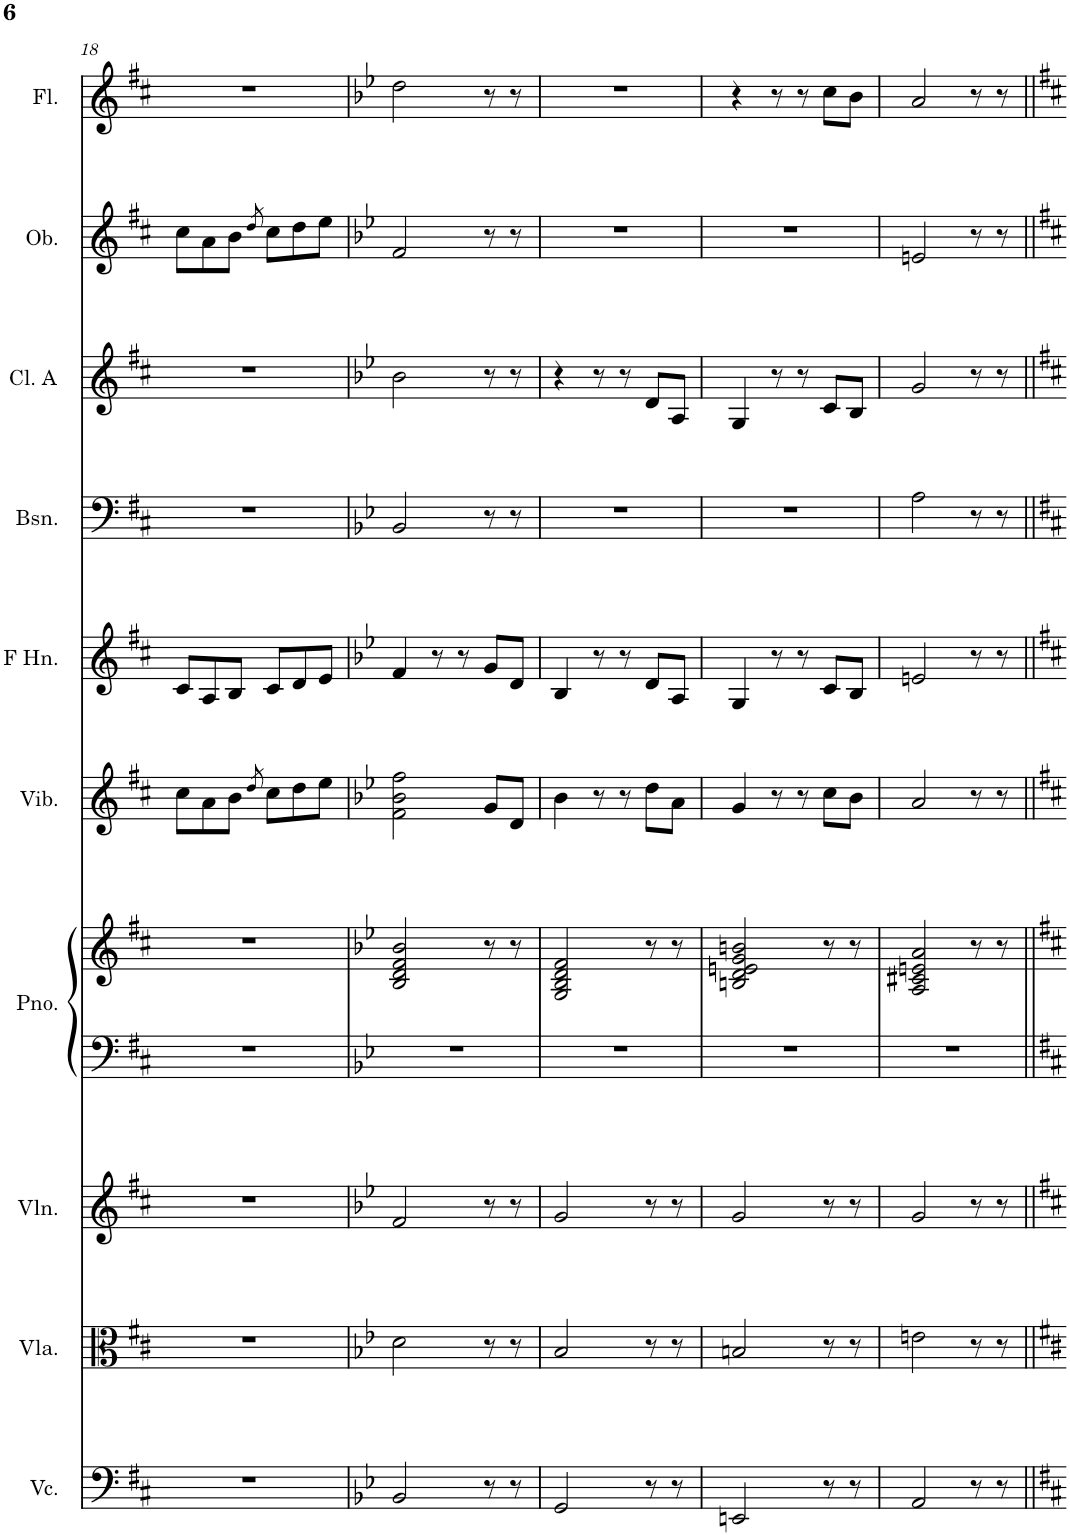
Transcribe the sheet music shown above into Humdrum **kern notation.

**kern	**kern	**kern	**kern	**kern	**kern	**kern	**kern	**kern	**kern	**kern
*part10	*part9	*part8	*part7	*part7	*part6	*part5	*part4	*part3	*part2	*part1
*staff11	*staff10	*staff9	*staff8	*staff7	*staff6	*staff5	*staff4	*staff3	*staff2	*staff1
*I"Violoncello	*I"Viola	*I"Violin	*I"Grand Piano	*	*I"Vibraphone	*I"French Horn	*I"Bassoon	*I"Clarinet A	*I"Oboe	*I"Flute
*I'Vc.	*I'Vla.	*I'Vln.	*I'Pno.	*	*I'Vib.	*I'F Hn.	*I'Bsn.	*I'Cl. A	*I'Ob.	*I'Fl.
!!LO:PB:g=z
*clefF4	*clefC3	*clefG2	*clefF4	*clefG2	*clefG2	*clefG2	*clefF4	*clefG2	*clefG2	*clefG2
*	*	*	*	*	*	*ITrd4c7	*	*ITrd1c2	*	*
*k[f#c#]	*k[f#c#]	*k[f#c#]	*k[f#c#]	*k[f#c#]	*k[f#c#]	*k[f#c#]	*k[f#c#]	*k[f#c#]	*k[f#c#]	*k[f#c#]
*M6/8	*M6/8	*M6/8	*M6/8	*M6/8	*M6/8	*M6/8	*M6/8	*M6/8	*M6/8	*M6/8
=18	=18	=18	=18	=18	=18	=18	=18	=18	=18	=18
2.r	2.r	2.r	2.r	2.r	8cc#\L	8c#/L	2.r	2.r	8cc#\L	2.r
.	.	.	.	.	8a\	8A/	.	.	8a\	.
.	.	.	.	.	8b\J	8B/J	.	.	8b\J	.
.	.	.	.	.	8qdd/	.	.	.	8qdd/	.
.	.	.	.	.	8cc#\L	8c#/L	.	.	8cc#\L	.
.	.	.	.	.	8dd\	8d/	.	.	8dd\	.
.	.	.	.	.	8ee\J	8e/J	.	.	8ee\J	.
=19	=19	=19	=19	=19	=19	=19	=19	=19	=19	=19
*k[b-e-]	*k[b-e-]	*k[b-e-]	*k[b-e-]	*k[b-e-]	*k[b-e-]	*k[b-e-]	*k[b-e-]	*k[b-e-]	*k[b-e-]	*k[b-e-]
2BB-/	2d\	2f/	2.r	2B-/ 2d/ 2f/ 2b-/	2f\ 2b-\ 2ff\	4f/	2BB-/	2b-\	2f/	2dd\
.	.	.	.	.	.	8r	.	.	.	.
.	.	.	.	.	.	8r	.	.	.	.
8r	8r	8r	.	8r	8g/L	8g/L	8r	8r	8r	8r
8r	8r	8r	.	8r	8d/J	8d/J	8r	8r	8r	8r
=20	=20	=20	=20	=20	=20	=20	=20	=20	=20	=20
2GG/	2B-/	2g/	2.r	2G/ 2B-/ 2d/ 2f/	4b-\	4B-/	2.r	4r	2.r	2.r
.	.	.	.	.	8r	8r	.	8r	.	.
.	.	.	.	.	8r	8r	.	8r	.	.
8r	8r	8r	.	8r	8dd\L	8d/L	.	8d/L	.	.
8r	8r	8r	.	8r	8a\J	8A/J	.	8A/J	.	.
=21	=21	=21	=21	=21	=21	=21	=21	=21	=21	=21
2EEn/	2Bn/	2g/	2.r	2Bn/ 2d/ 2en/ 2g/ 2bn/	4g/	4G/	2.r	4G/	2.r	4r
.	.	.	.	.	8r	8r	.	8r	.	8r
.	.	.	.	.	8r	8r	.	8r	.	8r
8r	8r	8r	.	8r	8cc\L	8c/L	.	8c/L	.	8cc\L
8r	8r	8r	.	8r	8b-\J	8B-/J	.	8B-/J	.	8b-\J
=22	=22	=22	=22	=22	=22	=22	=22	=22	=22	=22
2AA/	2en\	2g/	2.r	2A/ 2c#X/ 2en/ 2a/	2a/	2en/	2A\	2g/	2en/	2a/
8r	8r	8r	.	8r	8r	8r	8r	8r	8r	8r
8r	8r	8r	.	8r	8r	8r	8r	8r	8r	8r
=||	=||	=||	=||	=||	=||	=||	=||	=||	=||	=||
*-	*-	*-	*-	*-	*-	*-	*-	*-	*-	*-
